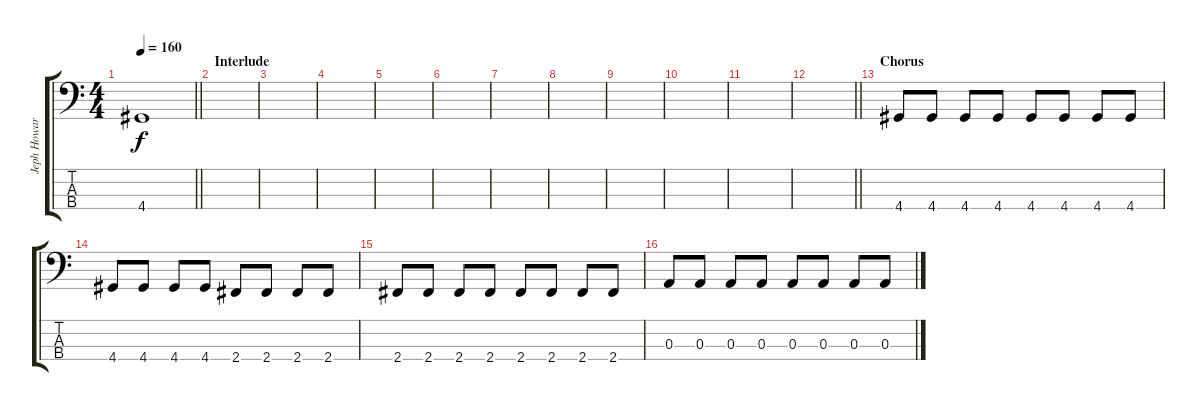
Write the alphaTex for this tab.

\track ("Jeph Howard " "Jeph Howar") {instrument electricbassfinger}
\staff {score tabs}
\tuning (G2 D2 A1 E1) {hide}
\ts (4 4)
\tempo 160
\clef f4
\barLineRight lightlight
\ks c
4.4{t}.1{dy f} |
\section ("" "Interlude")
|
|
|
|
|
|
|
|
|
|
\barLineRight lightlight
|
\section ("" "Chorus")
4.4.8 4.4.8 4.4.8 4.4.8 4.4.8 4.4.8 4.4.8 4.4.8 |
4.4.8 4.4.8 4.4.8 4.4.8 2.4.8 2.4.8 2.4.8 2.4.8 |
2.4.8 2.4.8 2.4.8 2.4.8 2.4.8 2.4.8 2.4.8 2.4.8 |
0.3.8 0.3.8 0.3.8 0.3.8 0.3.8 0.3.8 0.3.8 0.3.8
